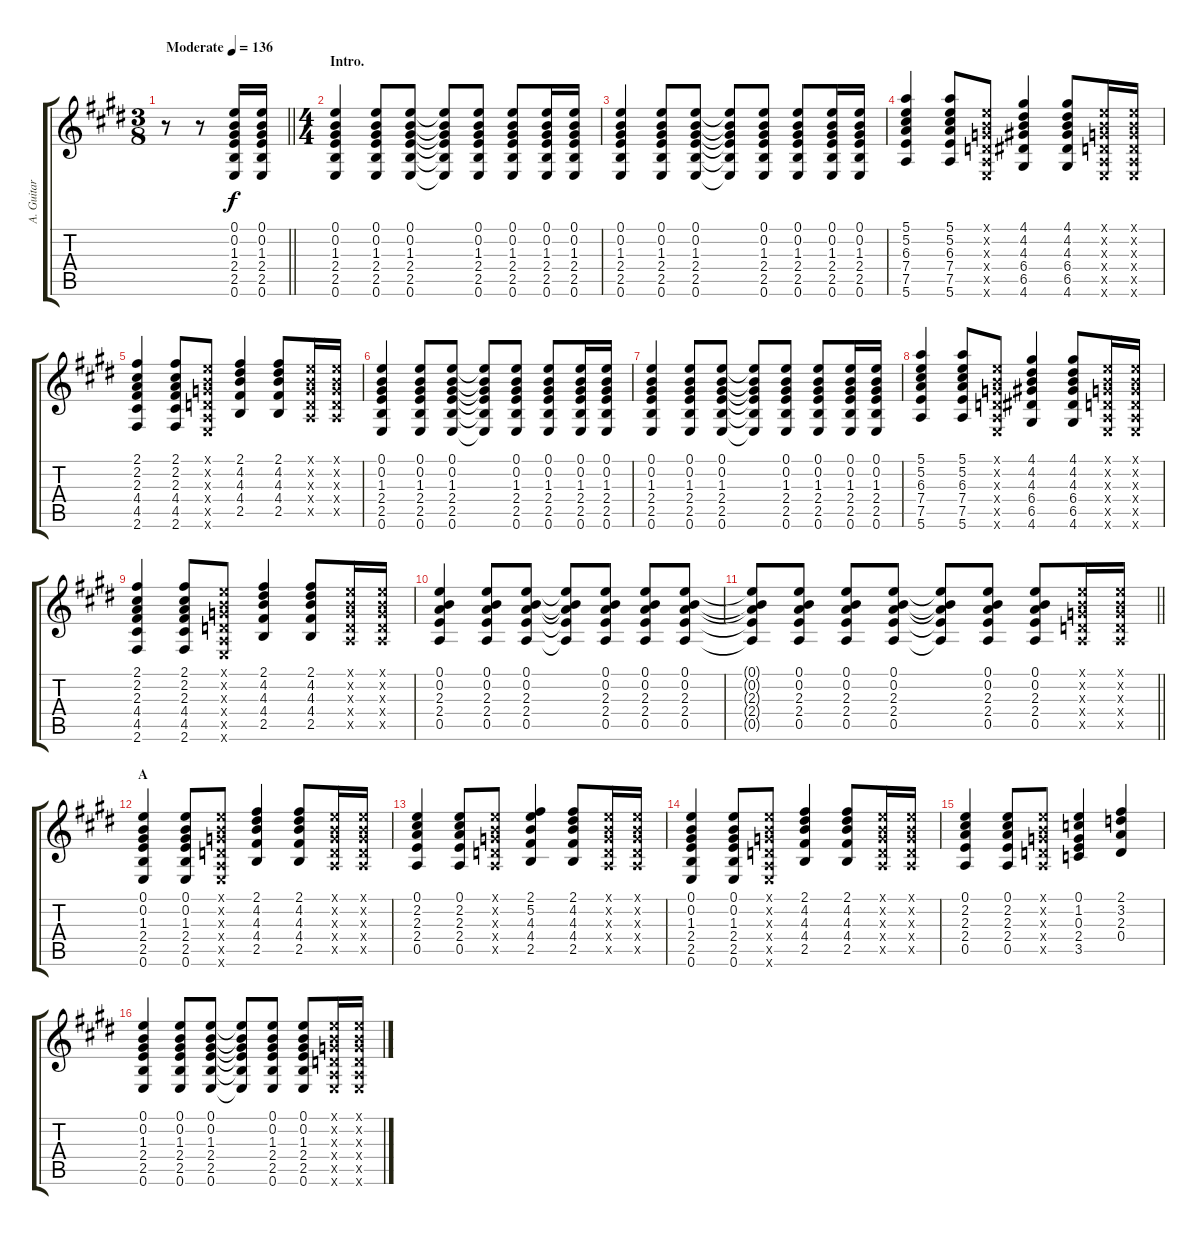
\track ("A. Guitar" "A. Guitar") {instrument acousticguitarsteel}
\staff {score tabs}
\tuning (E4 B3 G3 D3 A2 E2) {hide}
\ts (3 8)
\tempo (136 "Moderate")
\clef g2
\barLineRight lightlight
\ks e
r.8{dy f instrument acousticguitarsteel} r.8 (0.1 0.2 1.3 2.4 2.5 0.6).16 (0.1 0.2 1.3 2.4 2.5 0.6).16 |
\ts (4 4)
\section ("" "Intro.")
(0.1 0.2 1.3 2.4 2.5 0.6).4 (0.1 0.2 1.3 2.4 2.5 0.6).8 (0.1 0.2 1.3 2.4 2.5 0.6).8 (0.1{t} 0.2{t} 1.3{t} 2.4{t} 2.5{t} 0.6{t}).8 (0.1 0.2 1.3 2.4 2.5 0.6).8 (0.1 0.2 1.3 2.4 2.5 0.6).8 (0.1 0.2 1.3 2.4 2.5 0.6).16 (0.1 0.2 1.3 2.4 2.5 0.6).16 |
(0.1 0.2 1.3 2.4 2.5 0.6).4 (0.1 0.2 1.3 2.4 2.5 0.6).8 (0.1 0.2 1.3 2.4 2.5 0.6).8 (0.1{t} 0.2{t} 1.3{t} 2.4{t} 2.5{t} 0.6{t}).8 (0.1 0.2 1.3 2.4 2.5 0.6).8 (0.1 0.2 1.3 2.4 2.5 0.6).8 (0.1 0.2 1.3 2.4 2.5 0.6).16 (0.1 0.2 1.3 2.4 2.5 0.6).16 |
(5.1 5.2 6.3 7.4 7.5 5.6).4 (5.1 5.2 6.3 7.4 7.5 5.6).8 (0.1{x} 0.2{x} 0.3{x} 0.4{x} 0.5{x} 0.6{x}).8 (4.1 4.2 4.3 6.4 6.5 4.6).4 (4.1 4.2 4.3 6.4 6.5 4.6).8 (0.1{x} 0.2{x} 0.3{x} 0.4{x} 0.5{x} 0.6{x}).16 (0.1{x} 0.2{x} 0.3{x} 0.4{x} 0.5{x} 0.6{x}).16 |
(2.1 2.2 2.3 4.4 4.5 2.6).4 (2.1 2.2 2.3 4.4 4.5 2.6).8 (0.1{x} 0.2{x} 0.3{x} 0.4{x} 0.5{x} 0.6{x}).8 (2.1 4.2 4.3 4.4 2.5).4 (2.1 4.2 4.3 4.4 2.5).8 (0.1{x} 0.2{x} 0.3{x} 0.4{x} 0.5{x}).16 (0.1{x} 0.2{x} 0.3{x} 0.4{x} 0.5{x}).16 |
(0.1 0.2 1.3 2.4 2.5 0.6).4 (0.1 0.2 1.3 2.4 2.5 0.6).8 (0.1 0.2 1.3 2.4 2.5 0.6).8 (0.1{t} 0.2{t} 1.3{t} 2.4{t} 2.5{t} 0.6{t}).8 (0.1 0.2 1.3 2.4 2.5 0.6).8 (0.1 0.2 1.3 2.4 2.5 0.6).8 (0.1 0.2 1.3 2.4 2.5 0.6).16 (0.1 0.2 1.3 2.4 2.5 0.6).16 |
(0.1 0.2 1.3 2.4 2.5 0.6).4 (0.1 0.2 1.3 2.4 2.5 0.6).8 (0.1 0.2 1.3 2.4 2.5 0.6).8 (0.1{t} 0.2{t} 1.3{t} 2.4{t} 2.5{t} 0.6{t}).8 (0.1 0.2 1.3 2.4 2.5 0.6).8 (0.1 0.2 1.3 2.4 2.5 0.6).8 (0.1 0.2 1.3 2.4 2.5 0.6).16 (0.1 0.2 1.3 2.4 2.5 0.6).16 |
(5.1 5.2 6.3 7.4 7.5 5.6).4 (5.1 5.2 6.3 7.4 7.5 5.6).8 (0.1{x} 0.2{x} 0.3{x} 0.4{x} 0.5{x} 0.6{x}).8 (4.1 4.2 4.3 6.4 6.5 4.6).4 (4.1 4.2 4.3 6.4 6.5 4.6).8 (0.1{x} 0.2{x} 0.3{x} 0.4{x} 0.5{x} 0.6{x}).16 (0.1{x} 0.2{x} 0.3{x} 0.4{x} 0.5{x} 0.6{x}).16 |
(2.1 2.2 2.3 4.4 4.5 2.6).4 (2.1 2.2 2.3 4.4 4.5 2.6).8 (0.1{x} 0.2{x} 0.3{x} 0.4{x} 0.5{x} 0.6{x}).8 (2.1 4.2 4.3 4.4 2.5).4 (2.1 4.2 4.3 4.4 2.5).8 (0.1{x} 0.2{x} 0.3{x} 0.4{x} 0.5{x}).16 (0.1{x} 0.2{x} 0.3{x} 0.4{x} 0.5{x}).16 |
(0.1 0.2 2.3 2.4 0.5).4 (0.1 0.2 2.3 2.4 0.5).8 (0.1 0.2 2.3 2.4 0.5).8 (0.1{t} 0.2{t} 2.3{t} 2.4{t} 0.5{t}).8 (0.1 0.2 2.3 2.4 0.5).8 (0.1 0.2 2.3 2.4 0.5).8 (0.1 0.2 2.3 2.4 0.5).8 |
\barLineRight lightlight
(0.1{t} 0.2{t} 2.3{t} 2.4{t} 0.5{t}).8 (0.1 0.2 2.3 2.4 0.5).8 (0.1 0.2 2.3 2.4 0.5).8 (0.1 0.2 2.3 2.4 0.5).8 (0.1{t} 0.2{t} 2.3{t} 2.4{t} 0.5{t}).8 (0.1 0.2 2.3 2.4 0.5).8 (0.1 0.2 2.3 2.4 0.5).8 (0.1{x} 0.2{x} 0.3{x} 0.4{x} 0.5{x}).16 (0.1{x} 0.2{x} 0.3{x} 0.4{x} 0.5{x}).16 |
\section ("" "A")
(0.1 0.2 1.3 2.4 2.5 0.6).4 (0.1 0.2 1.3 2.4 2.5 0.6).8 (0.1{x} 0.2{x} 0.3{x} 0.4{x} 0.5{x} 0.6{x}).8 (2.1 4.2 4.3 4.4 2.5).4 (2.1 4.2 4.3 4.4 2.5).8 (0.1{x} 0.2{x} 0.3{x} 0.4{x} 0.5{x}).16 (0.1{x} 0.2{x} 0.3{x} 0.4{x} 0.5{x}).16 |
(0.1 2.2 2.3 2.4 0.5).4 (0.1 2.2 2.3 2.4 0.5).8 (0.1{x} 0.2{x} 0.3{x} 0.4{x} 0.5{x}).8 (2.1 5.2 4.3 4.4 2.5).4 (2.1 4.2 4.3 4.4 2.5).8 (0.1{x} 0.2{x} 0.3{x} 0.4{x} 0.5{x}).16 (0.1{x} 0.2{x} 0.3{x} 0.4{x} 0.5{x}).16 |
(0.1 0.2 1.3 2.4 2.5 0.6).4 (0.1 0.2 1.3 2.4 2.5 0.6).8 (0.1{x} 0.2{x} 0.3{x} 0.4{x} 0.5{x} 0.6{x}).8 (2.1 4.2 4.3 4.4 2.5).4 (2.1 4.2 4.3 4.4 2.5).8 (0.1{x} 0.2{x} 0.3{x} 0.4{x} 0.5{x}).16 (0.1{x} 0.2{x} 0.3{x} 0.4{x} 0.5{x}).16 |
(0.1 2.2 2.3 2.4 0.5).4 (0.1 2.2 2.3 2.4 0.5).8 (0.1{x} 0.2{x} 0.3{x} 0.4{x} 0.5{x}).8 (0.1 1.2 0.3 2.4 3.5).4 (2.1 3.2 2.3 0.4).4 |
(0.1 0.2 1.3 2.4 2.5 0.6).4 (0.1 0.2 1.3 2.4 2.5 0.6).8 (0.1 0.2 1.3 2.4 2.5 0.6).8 (0.1{t} 0.2{t} 1.3{t} 2.4{t} 2.5{t} 0.6{t}).8 (0.1 0.2 1.3 2.4 2.5 0.6).8 (0.1 0.2 1.3 2.4 2.5 0.6).8 (0.1{x} 0.2{x} 0.3{x} 0.4{x} 0.5{x} 0.6{x}).16 (0.1{x} 0.2{x} 0.3{x} 0.4{x} 0.5{x} 0.6{x}).16
